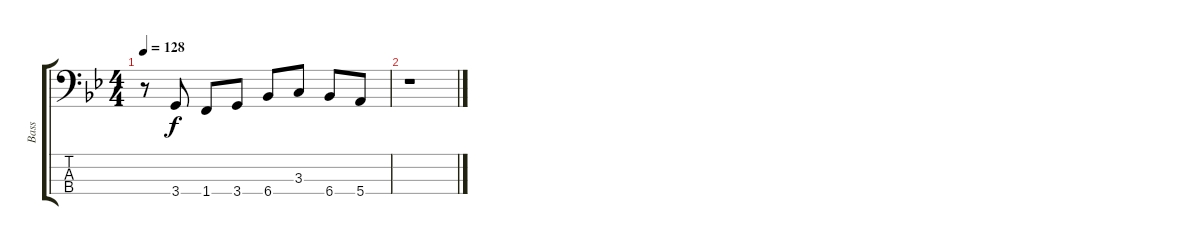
\track ("Bass" "Bass") {instrument electricbasspick}
\staff {score tabs}
\tuning (G2 D2 A1 E1) {hide}
\ts (4 4)
\tempo 128
\clef f4
\ks gminor
r.8{dy f} 3.4.8 1.4.8 3.4.8 6.4.8 3.3.8 6.4.8 5.4.8 |
r.1
